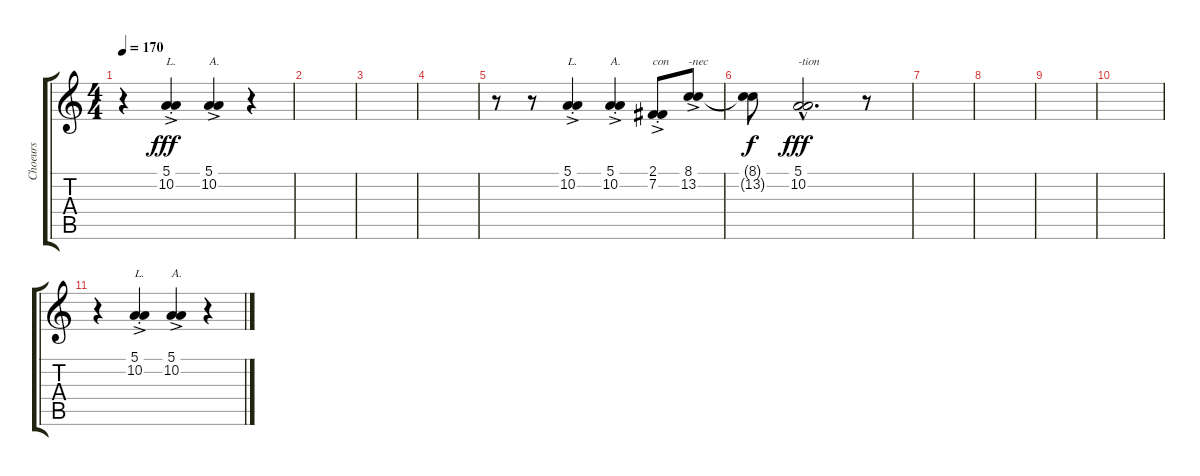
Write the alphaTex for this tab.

\track ("Choeurs" "Choeurs") {instrument choiraahs}
\staff {score tabs}
\tuning (E4 B3 G3 D3 A2 E2) {hide}
\ts (4 4)
\tempo 170
\clef g2
\ks c
r.4{dy fff} (5.1{ac st} 10.2{ac}).4{txt "L."} (5.1{ac} 10.2{ac}).4{txt "A."} r.4 |
|
|
|
r.8 r.8 (5.1{ac st} 10.2{ac}).4{txt "L."} (5.1{ac st} 10.2{ac}).4{txt "A."} (2.1{ac st} 7.2{ac}).8{txt "con"} (8.1{ac} 13.2{ac}).8{txt "-nec"} |
(8.1{t} 13.2{t}).8{dy f} (5.1{hac} 10.2{hac}).2{d txt "-tion" dy fff} r.8 |
|
|
|
|
r.4 (5.1{ac st} 10.2{ac}).4{txt "L."} (5.1{ac} 10.2{ac}).4{txt "A."} r.4
